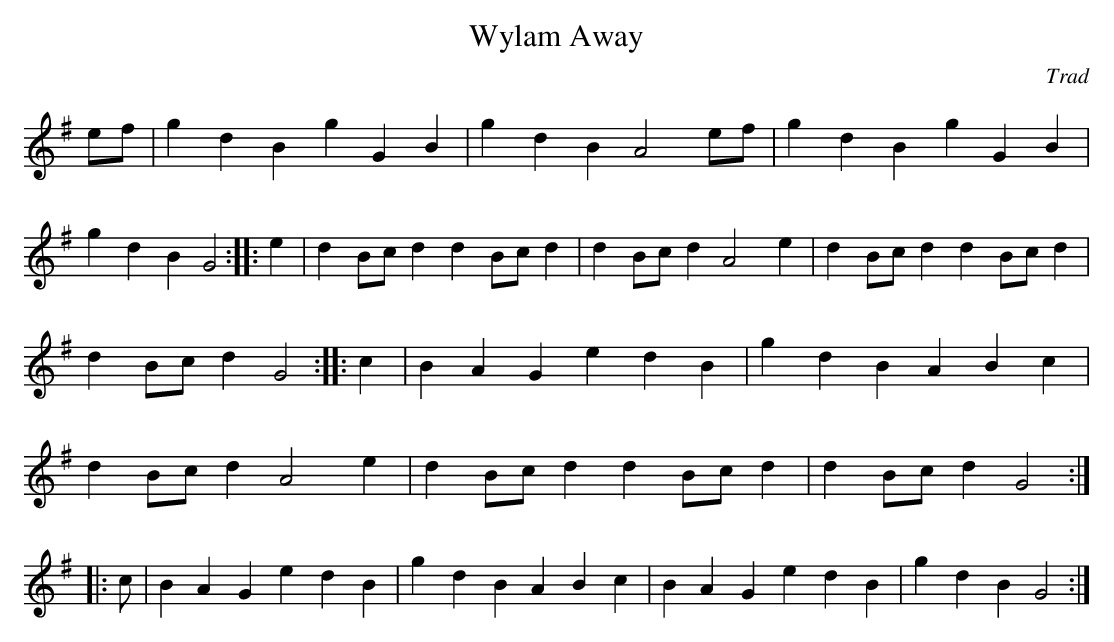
X:1
T: Wylam Away
C:Trad
M:6/8l
K:G
ef |g2d2B2 g2G2B2| g2d2B2 A4 ef|g2d2B2 g2G2B2| g2d2B2 G4:: e2| d2Bcd2 d2Bcd2|\
d2Bcd2 A4 e2|d2Bcd2 d2Bcd2|d2Bcd2 G4::c2| B2A2G2 e2d2B2 |g2d2B2 A2B2c2|\
d2Bcd2 A4 e2|d2Bcd2 d2Bcd2|d2Bcd2 G4::c| B2A2G2 e2d2B2 |g2d2B2 A2B2c2|\
B2A2G2 e2d2B2 |g2d2B2 G4:|
